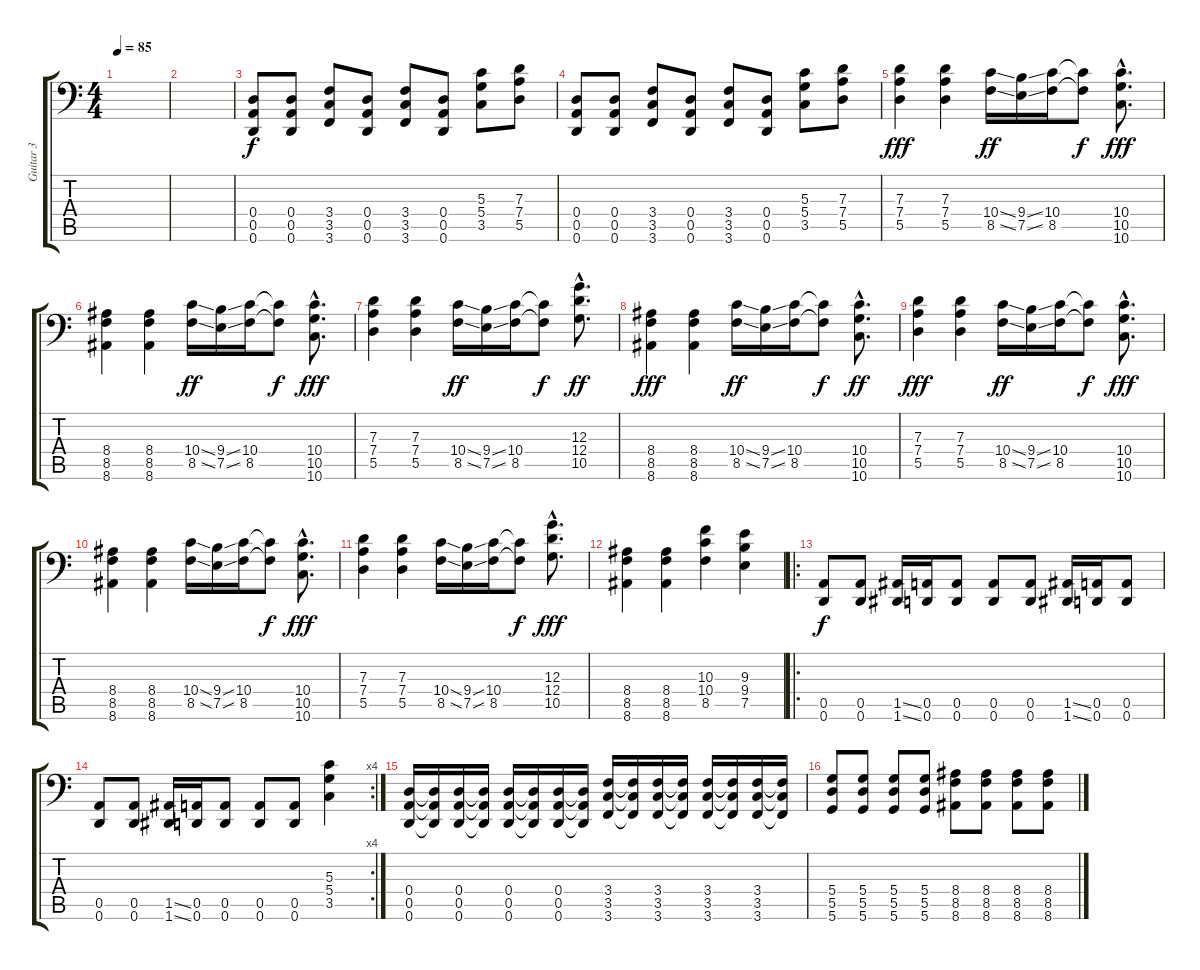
\track ("Guitar 3" "Guitar 3") {instrument distortionguitar}
\staff {score tabs}
\tuning (E3 B2 G2 D2 A1 D1) {hide}
\ts (4 4)
\tempo 85
\clef f4
\ks c
|
|
(0.4 0.5 0.6).8{balance 6 instrument distortionguitar} (0.4 0.5 0.6).8 (3.4 3.5 3.6).8 (0.4 0.5 0.6).8 (3.4 3.5 3.6).8 (0.4 0.5 0.6).8 (5.3 5.4 3.5).8 (7.3 7.4 5.5).8 |
(0.4 0.5 0.6).8 (0.4 0.5 0.6).8 (3.4 3.5 3.6).8 (0.4 0.5 0.6).8 (3.4 3.5 3.6).8 (0.4 0.5 0.6).8 (5.3 5.4 3.5).8 (7.3 7.4 5.5).8 |
(7.3 7.4 5.5).4{dy fff} (7.3 7.4 5.5).4 (10.4{ss} 8.5{ss}).16{dy ff} (9.4{ss} 7.5{ss}).16 (10.4 8.5).16 (10.4{t} 8.5{t}).8{dy f} (10.4{hac} 10.5{hac} 10.6{hac}).8{d dy fff} |
(8.4 8.5 8.6).4 (8.4 8.5 8.6).4 (10.4{ss} 8.5{ss}).16{dy ff} (9.4{ss} 7.5{ss}).16 (10.4 8.5).16 (10.4{t} 8.5{t}).8{dy f} (10.4{hac} 10.5{hac} 10.6{hac}).8{d dy fff} |
(7.3 7.4 5.5).4 (7.3 7.4 5.5).4 (10.4{ss} 8.5{ss}).16{dy ff} (9.4{ss} 7.5{ss}).16 (10.4 8.5).16 (10.4{t} 8.5{t}).8{dy f} (12.3{hac} 12.4{hac} 10.5{hac}).8{d dy ff} |
(8.4 8.5 8.6).4{dy fff} (8.4 8.5 8.6).4 (10.4{ss} 8.5{ss}).16{dy ff} (9.4{ss} 7.5{ss}).16 (10.4 8.5).16 (10.4{t} 8.5{t}).8{dy f} (10.4{hac} 10.5{hac} 10.6{hac}).8{d dy ff} |
(7.3 7.4 5.5).4{dy fff} (7.3 7.4 5.5).4 (10.4{ss} 8.5{ss}).16{dy ff} (9.4{ss} 7.5{ss}).16 (10.4 8.5).16 (10.4{t} 8.5{t}).8{dy f} (10.4{hac} 10.5{hac} 10.6{hac}).8{d dy fff} |
(8.4 8.5 8.6).4 (8.4 8.5 8.6).4 (10.4{ss} 8.5{ss}).16 (9.4{ss} 7.5{ss}).16 (10.4 8.5).16 (10.4{t} 8.5{t}).8{dy f} (10.4{hac} 10.5{hac} 10.6{hac}).8{d dy fff} |
(7.3 7.4 5.5).4 (7.3 7.4 5.5).4 (10.4{ss} 8.5{ss}).16 (9.4{ss} 7.5{ss}).16 (10.4 8.5).16 (10.4{t} 8.5{t}).8{dy f} (12.3{hac} 12.4{hac} 10.5{hac}).8{d dy fff} |
(8.4 8.5 8.6).4 (8.4 8.5 8.6).4 (10.3 10.4 8.5).4 (9.3 9.4 7.5).4 |
\ro
(0.5 0.6).8{dy f} (0.5 0.6).8 (1.5{ss} 1.6{ss}).16 (0.5 0.6).16 (0.5 0.6).8 (0.5 0.6).8 (0.5 0.6).8 (1.5{ss} 1.6{ss}).16 (0.5 0.6).16 (0.5 0.6).8 |
\rc 4
(0.5 0.6).8 (0.5 0.6).8 (1.5{ss} 1.6{ss}).16 (0.5 0.6).16 (0.5 0.6).8 (0.5 0.6).8 (0.5 0.6).8 (5.3 5.4 3.5).4 |
(0.4 0.5 0.6).16 (0.4{t} 0.5{t} 0.6{t}).16 (0.4 0.5 0.6).16 (0.4{t} 0.5{t} 0.6{t}).16 (0.4 0.5 0.6).16 (0.4{t} 0.5{t} 0.6{t}).16 (0.4 0.5 0.6).16 (0.4{t} 0.5{t} 0.6{t}).16 (3.4 3.5 3.6).16 (3.4{t} 3.5{t} 3.6{t}).16 (3.4 3.5 3.6).16 (3.4{t} 3.5{t} 3.6{t}).16 (3.4 3.5 3.6).16 (3.4{t} 3.5{t} 3.6{t}).16 (3.4 3.5 3.6).16 (3.4{t} 3.5{t} 3.6{t}).16 |
(5.4 5.5 5.6).8 (5.4 5.5 5.6).8 (5.4 5.5 5.6).8 (5.4 5.5 5.6).8 (8.4 8.5 8.6).8 (8.4 8.5 8.6).8 (8.4 8.5 8.6).8 (8.4 8.5 8.6).8
